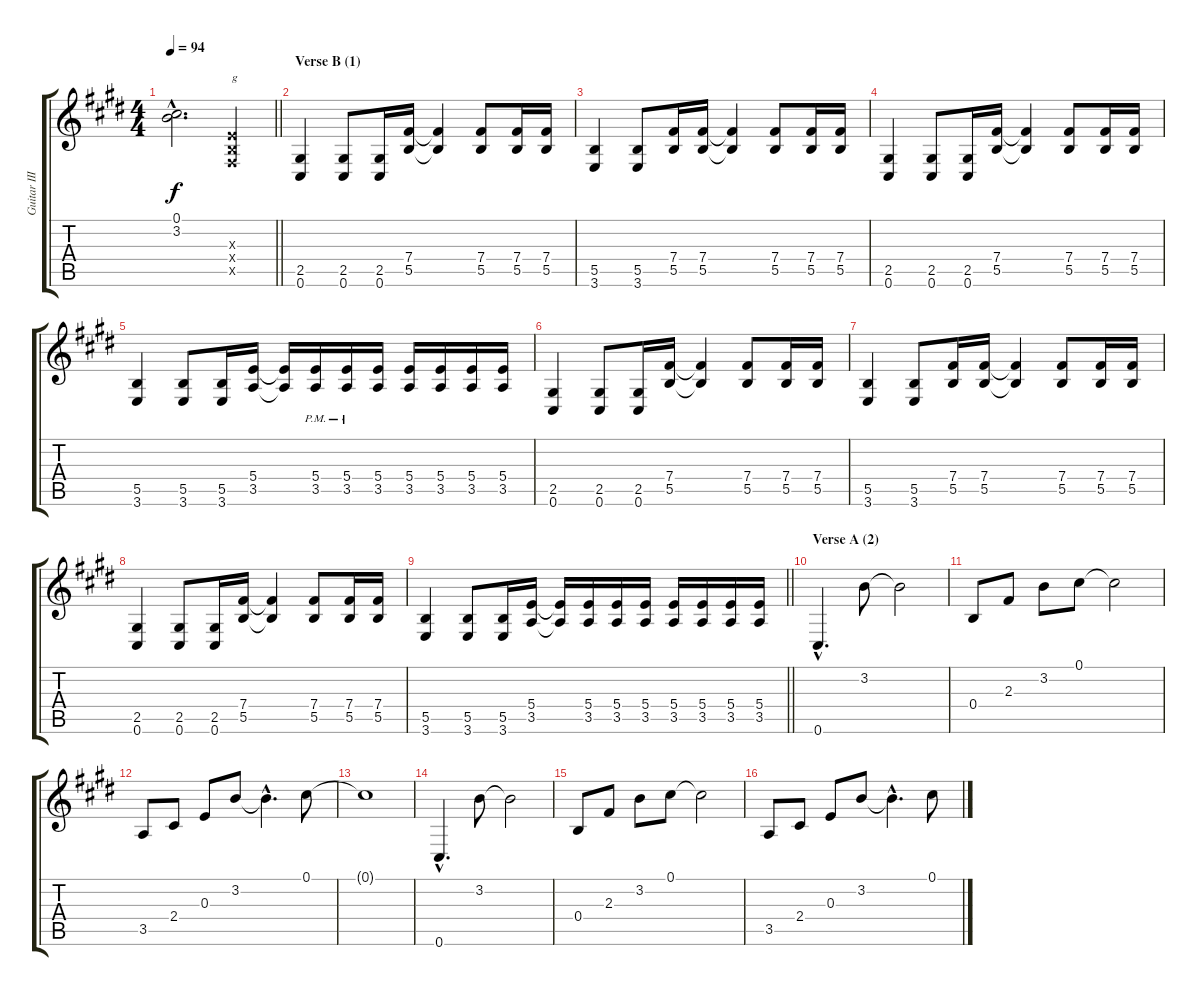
\track ("Guitar III" "Guitar III") {instrument distortionguitar}
\staff {score tabs}
\tuning (Db4 Ab3 E3 B2 Gb2 Db2) {hide}
\ts (4 4)
\tempo 94
\clef g2
\barLineRight lightlight
\ks c#minor
(0.1{hac t} 3.2{hac t}).2{d dy f} (0.3{x} 0.4{x} 0.5{x}).4{txt "g"} |
\section ("" "Verse B (1)")
(2.5 0.6).4 (2.5 0.6).8 (2.5 0.6).16 (7.4 5.5).16 (7.4{t} 5.5{t}).4 (7.4 5.5).8 (7.4 5.5).16 (7.4 5.5).16 |
(5.5 3.6).4 (5.5 3.6).8 (7.4 5.5).16 (7.4 5.5).16 (7.4{t} 5.5{t}).4 (7.4 5.5).8 (7.4 5.5).16 (7.4 5.5).16 |
(2.5 0.6).4 (2.5 0.6).8 (2.5 0.6).16 (7.4 5.5).16 (7.4{t} 5.5{t}).4 (7.4 5.5).8 (7.4 5.5).16 (7.4 5.5).16 |
(5.5 3.6).4 (5.5 3.6).8 (5.5 3.6).16 (5.4 3.5).16 (5.4{t} 3.5{t}).16 (5.4{pm} 3.5{pm}).16 (5.4{pm} 3.5{pm}).16 (5.4 3.5).16 (5.4 3.5).16 (5.4 3.5).16 (5.4 3.5).16 (5.4 3.5).16 |
(2.5 0.6).4 (2.5 0.6).8 (2.5 0.6).16 (7.4 5.5).16 (7.4{t} 5.5{t}).4 (7.4 5.5).8 (7.4 5.5).16 (7.4 5.5).16 |
(5.5 3.6).4 (5.5 3.6).8 (7.4 5.5).16 (7.4 5.5).16 (7.4{t} 5.5{t}).4 (7.4 5.5).8 (7.4 5.5).16 (7.4 5.5).16 |
(2.5 0.6).4 (2.5 0.6).8 (2.5 0.6).16 (7.4 5.5).16 (7.4{t} 5.5{t}).4 (7.4 5.5).8 (7.4 5.5).16 (7.4 5.5).16 |
\barLineRight lightlight
(5.5 3.6).4 (5.5 3.6).8 (5.5 3.6).16 (5.4 3.5).16 (5.4{t} 3.5{t}).16 (5.4 3.5).16 (5.4 3.5).16 (5.4 3.5).16 (5.4 3.5).16 (5.4 3.5).16 (5.4 3.5).16 (5.4 3.5).16 |
\section ("" "Verse A (2)")
0.6{hac}.4{d} 3.2.8 3.2{t}.2 |
0.4.8 2.3.8 3.2.8 0.1.8 0.1{t}.2 |
3.5.8 2.4.8 0.3.8 3.2.8 3.2{hac t}.4{d} 0.1.8 |
0.1{t}.1 |
0.6{hac}.4{d} 3.2.8 3.2{t}.2 |
0.4.8 2.3.8 3.2.8 0.1.8 0.1{t}.2 |
3.5.8 2.4.8 0.3.8 3.2.8 3.2{hac t}.4{d} 0.1.8
